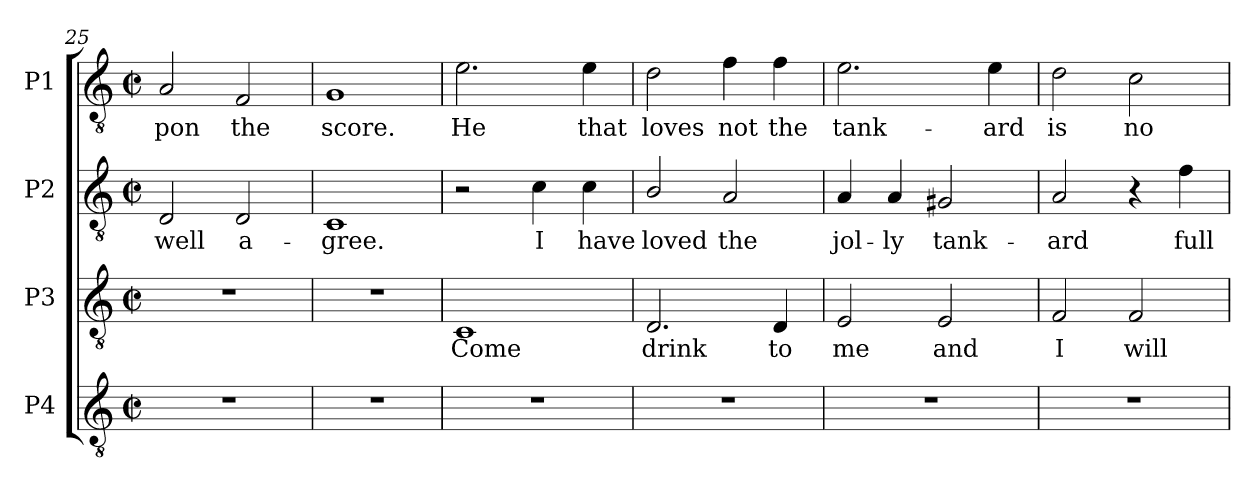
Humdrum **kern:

**kern	**kern	**text	**kern	**text	**kern	**text
*part4	*part3	*part3	*part2	*part2	*part1	*part1
*staff4	*staff3	*staff3	*staff2	*staff2	*staff1	*staff1
*I"P4	*I"P3	*	*I"P2	*	*I"P1	*
*clefGv2	*clefGv2	*	*clefGv2	*	*clefGv2	*
*ITrd7c12	*ITrd7c12	*	*ITrd7c12	*	*ITrd7c12	*
*k[]	*k[]	*	*k[]	*	*k[]	*
*C:	*C:	*	*C:	*	*C:	*
*M2/2	*M2/2	*	*M2/2	*	*M2/2	*
*met(c|)	*met(c|)	*	*met(c|)	*	*met(c|)	*
=25	=25	=25	=25	=25	=25	=25
!	!	!	!	!LO:LY:b:color=#000000	!	!
!	!	!	!	!	!	!LO:LY:b:color=#000000
1r	1r	.	2DDi/	well	2AAi/	-pon
!	!	!	!	!LO:LY:b:color=#000000	!	!
!	!	!	!	!	!	!LO:LY:b:color=#000000
.	.	.	2DDi/	a-	2FFi/	the
=26	=26	=26	=26	=26	=26	=26
!	!	!	!	!LO:LY:b:color=#000000	!	!
!	!	!	!	!	!	!LO:LY:b:color=#000000
1r	1r	.	1CCi	-gree.	1GGi	score.
!!LO:LB:g=z
=27	=27	=27	=27	=27	=27	=27
!	!	!LO:LY:b:color=#000000	!	!	!	!
!	!	!	!	!	!	!LO:LY:b:color=#000000
1r	1CCi	Come	2r	.	2.Ei\	He
!	!	!	!	!LO:LY:b:color=#000000	!	!
.	.	.	4Ci\	I	.	.
!	!	!	!	!LO:LY:b:color=#000000	!	!
!	!	!	!	!	!	!LO:LY:b:color=#000000
.	.	.	4Ci\	have	4Ei\	that
=28	=28	=28	=28	=28	=28	=28
!	!	!LO:LY:b:color=#000000	!	!	!	!
!	!	!	!	!LO:LY:b:color=#000000	!	!
!	!	!	!	!	!	!LO:LY:b:color=#000000
1r	2.DDi/	drink	2BBi/	loved	2Di\	loves
!	!	!	!	!LO:LY:b:color=#000000	!	!
!	!	!	!	!	!	!LO:LY:b:color=#000000
.	.	.	2AAi/	the	4Fi\	not
!	!	!LO:LY:b:color=#000000	!	!	!	!
!	!	!	!	!	!	!LO:LY:b:color=#000000
.	4DDi/	to	.	.	4Fi\	the
=29	=29	=29	=29	=29	=29	=29
!	!	!LO:LY:b:color=#000000	!	!	!	!
!	!	!	!	!LO:LY:b:color=#000000	!	!
!	!	!	!	!	!	!LO:LY:b:color=#000000
1r	2EEi/	me	4AAi/	jol-	2.Ei\	tank-
!	!	!	!	!LO:LY:b:color=#000000	!	!
.	.	.	4AAi/	-ly	.	.
!	!	!LO:LY:b:color=#000000	!	!	!	!
!	!	!	!	!LO:LY:b:color=#000000	!	!
.	2EEi/	and	2GG#Xi/	tank-	.	.
!	!	!	!	!	!	!LO:LY:b:color=#000000
.	.	.	.	.	4Ei\	-ard
=30	=30	=30	=30	=30	=30	=30
!	!	!LO:LY:b:color=#000000	!	!	!	!
!	!	!	!	!LO:LY:b:color=#000000	!	!
!	!	!	!	!	!	!LO:LY:b:color=#000000
1r	2FFi/	I	2AAi/	-ard	2Di\	is
!	!	!LO:LY:b:color=#000000	!	!	!	!
!	!	!	!	!	!	!LO:LY:b:color=#000000
.	2FFi/	will	4r	.	2Ci\	no
!	!	!	!	!LO:LY:b:color=#000000	!	!
.	.	.	4Fi\	full	.	.
=	=	=	=	=	=	=
*-	*-	*-	*-	*-	*-	*-
